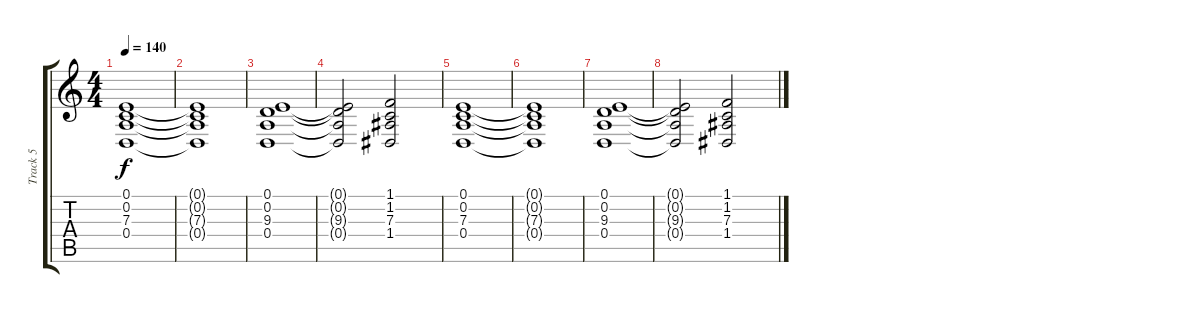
\track ("Track 5" "Track 5") {instrument choiraahs}
\staff {score tabs}
\tuning (E4 A3 F3 D3 G2 C2) {hide}
\ts (4 4)
\tempo 140
\clef g2
\ks c
(0.1 0.2 7.3 0.4).1{dy f} |
(0.1{t} 0.2{t} 7.3{t} 0.4{t}).1 |
(0.1 0.2 9.3 0.4).1 |
(0.1{t} 0.2{t} 9.3{t} 0.4{t}).2 (1.1 1.2 7.3 1.4).2 |
(0.1 0.2 7.3 0.4).1 |
(0.1{t} 0.2{t} 7.3{t} 0.4{t}).1 |
(0.1 0.2 9.3 0.4).1 |
(0.1{t} 0.2{t} 9.3{t} 0.4{t}).2 (1.1 1.2 7.3 1.4).2
